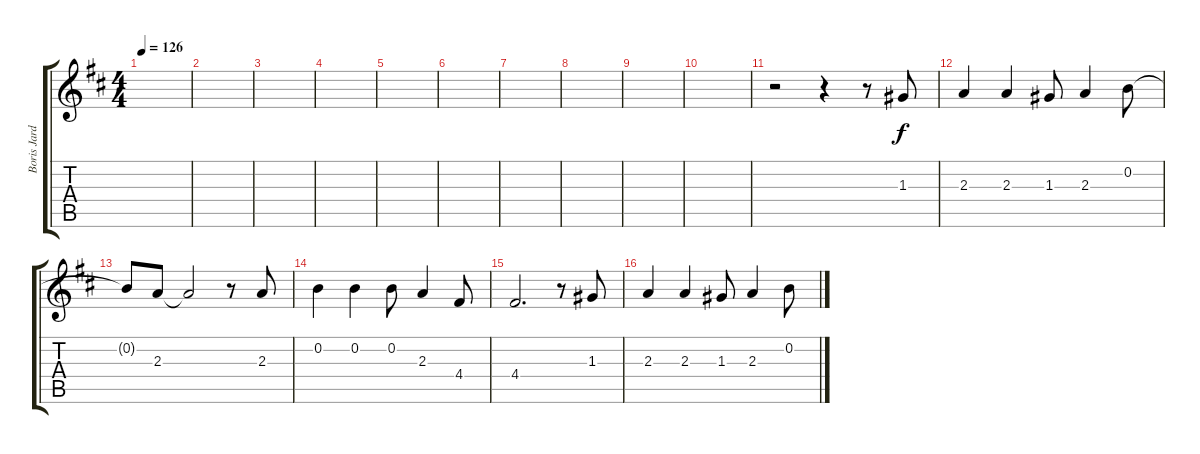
\track ("Boris Jardel (Guitare solo)" "Boris Jard") {instrument distortionguitar}
\staff {score tabs}
\tuning (E4 B3 G3 D3 A2 E2) {hide}
\ts (4 4)
\tempo 126
\clef g2
\ks d
|
|
|
|
|
|
|
|
|
|
r.2 r.4 r.8 1.3.8 |
2.3.4 2.3.4 1.3.8 2.3.4 0.2.8 |
0.2{t}.8 2.3.8 2.3{t}.2 r.8 2.3.8 |
0.2.4 0.2.4 0.2.8 2.3.4 4.4.8 |
4.4.2{d} r.8 1.3.8 |
2.3.4 2.3.4 1.3.8 2.3.4 0.2.8
